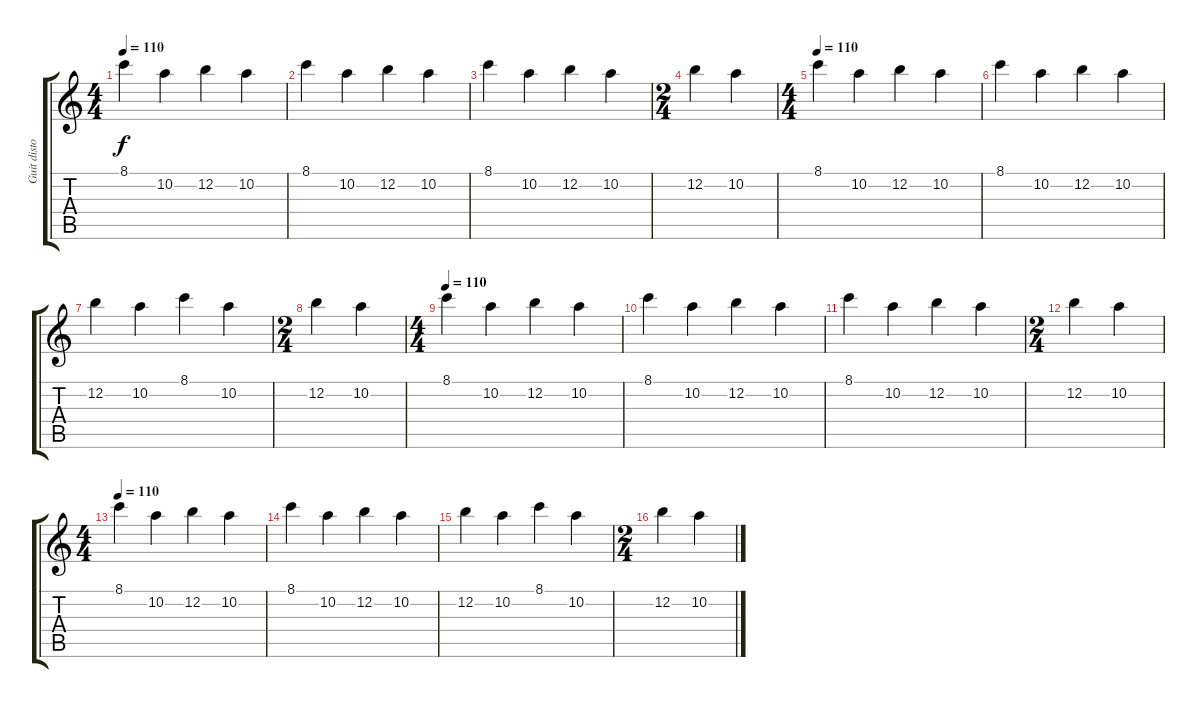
\track ("Guit distor" "Guit disto") {instrument overdrivenguitar}
\staff {score tabs}
\tuning (E4 B3 G3 D3 A2 E2) {hide}
\ts (4 4)
\section ("" "")
\tempo 110
\clef g2
\ks c
8.1.4{dy f} 10.2.4 12.2.4 10.2.4 |
8.1.4 10.2.4 12.2.4 10.2.4 |
8.1.4 10.2.4 12.2.4 10.2.4 |
\ts (2 4)
12.2.4 10.2.4 |
\ts (4 4)
\tempo 110
8.1.4 10.2.4 12.2.4 10.2.4 |
8.1.4 10.2.4 12.2.4 10.2.4 |
12.2.4 10.2.4 8.1.4 10.2.4 |
\ts (2 4)
12.2.4 10.2.4 |
\ts (4 4)
\tempo 110
8.1.4 10.2.4 12.2.4 10.2.4 |
8.1.4 10.2.4 12.2.4 10.2.4 |
8.1.4 10.2.4 12.2.4 10.2.4 |
\ts (2 4)
12.2.4 10.2.4 |
\ts (4 4)
\tempo 110
8.1.4 10.2.4 12.2.4 10.2.4 |
8.1.4 10.2.4 12.2.4 10.2.4 |
12.2.4 10.2.4 8.1.4 10.2.4 |
\ts (2 4)
12.2.4 10.2.4
